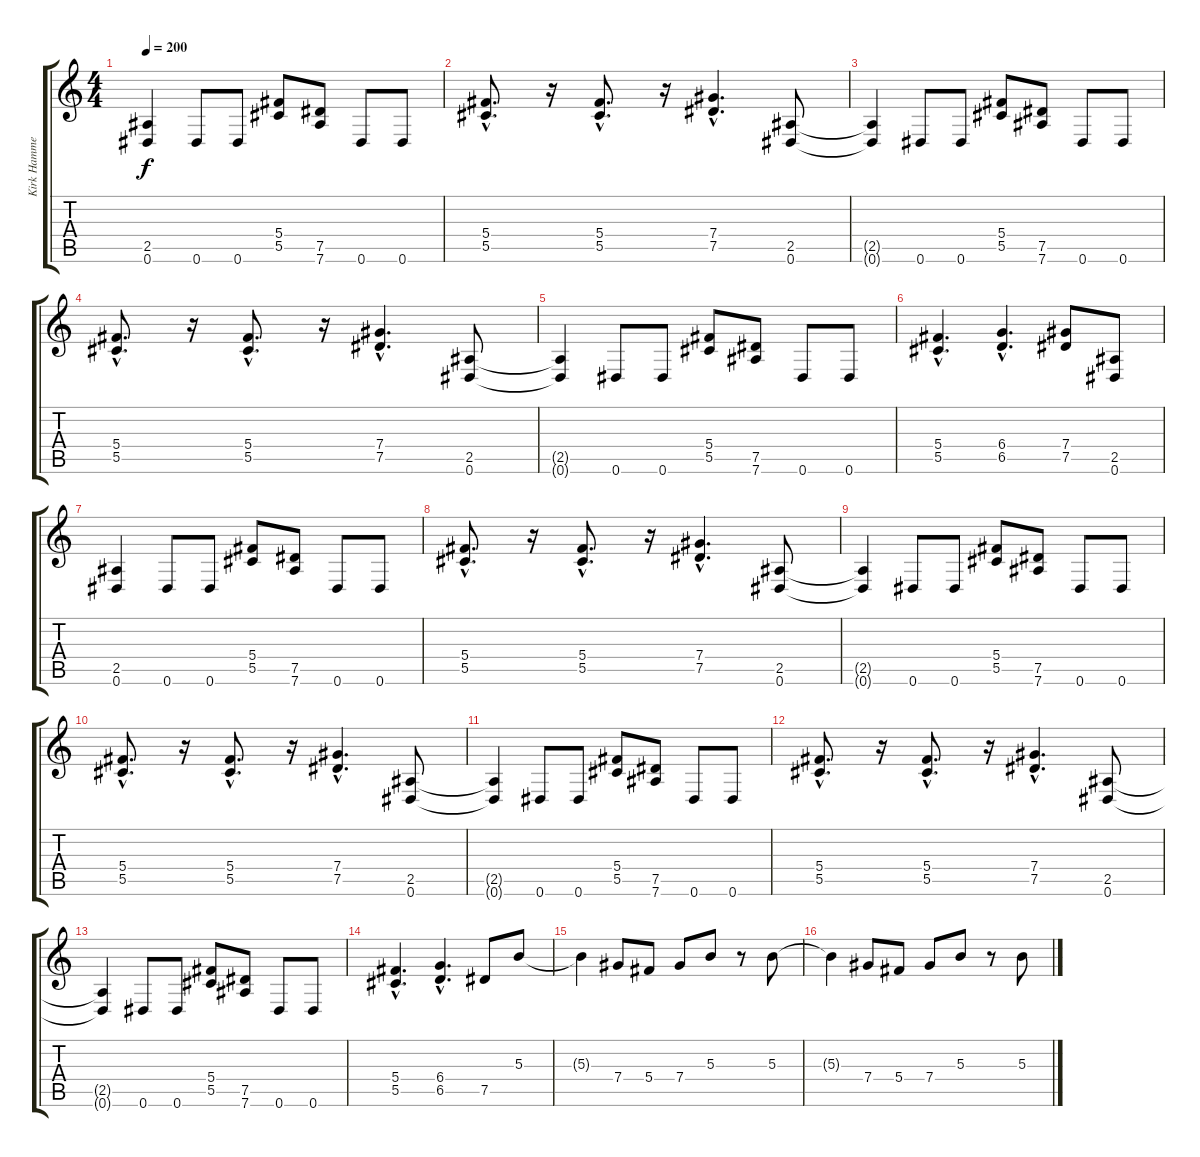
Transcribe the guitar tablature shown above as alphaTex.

\track ("Kirk Hammett" "Kirk Hamme") {instrument distortionguitar}
\staff {score tabs}
\tuning (Eb4 Bb3 Gb3 Db3 Ab2 Eb2) {hide}
\ts (4 4)
\tempo 200
\clef g2
\ks c
(2.5{t} 0.6{t}).4{dy f} 0.6.8 0.6.8 (5.4 5.5).8 (7.5 7.6).8 0.6.8 0.6.8 |
(5.4{hac} 5.5{hac}).8{d} r.16 (5.4{hac} 5.5{hac}).8{d} r.16 (7.4{hac} 7.5{hac}).4{d} (2.5 0.6).8 |
(2.5{t} 0.6{t}).4 0.6.8 0.6.8 (5.4 5.5).8 (7.5 7.6).8 0.6.8 0.6.8 |
(5.4{hac} 5.5{hac}).8{d} r.16 (5.4{hac} 5.5{hac}).8{d} r.16 (7.4{hac} 7.5{hac}).4{d} (2.5 0.6).8 |
(2.5{t} 0.6{t}).4 0.6.8 0.6.8 (5.4 5.5).8 (7.5 7.6).8 0.6.8 0.6.8 |
(5.4{hac} 5.5{hac}).4{d} (6.4{hac} 6.5{hac}).4{d} (7.4 7.5).8 (2.5 0.6).8 |
(2.5 0.6).4 0.6.8 0.6.8 (5.4 5.5).8 (7.5 7.6).8 0.6.8 0.6.8 |
(5.4{hac} 5.5{hac}).8{d} r.16 (5.4{hac} 5.5{hac}).8{d} r.16 (7.4{hac} 7.5{hac}).4{d} (2.5 0.6).8 |
(2.5{t} 0.6{t}).4 0.6.8 0.6.8 (5.4 5.5).8 (7.5 7.6).8 0.6.8 0.6.8 |
(5.4{hac} 5.5{hac}).8{d} r.16 (5.4{hac} 5.5{hac}).8{d} r.16 (7.4{hac} 7.5{hac}).4{d} (2.5 0.6).8 |
(2.5{t} 0.6{t}).4 0.6.8 0.6.8 (5.4 5.5).8 (7.5 7.6).8 0.6.8 0.6.8 |
(5.4{hac} 5.5{hac}).8{d} r.16 (5.4{hac} 5.5{hac}).8{d} r.16 (7.4{hac} 7.5{hac}).4{d} (2.5 0.6).8 |
(2.5{t} 0.6{t}).4 0.6.8 0.6.8 (5.4 5.5).8 (7.5 7.6).8 0.6.8 0.6.8 |
(5.4{hac} 5.5{hac}).4{d} (6.4{hac} 6.5{hac}).4{d} 7.5.8 5.3.8 |
5.3{t}.4 7.4.8 5.4.8 7.4.8 5.3.8 r.8 5.3.8 |
5.3{t}.4 7.4.8 5.4.8 7.4.8 5.3.8 r.8 5.3.8
